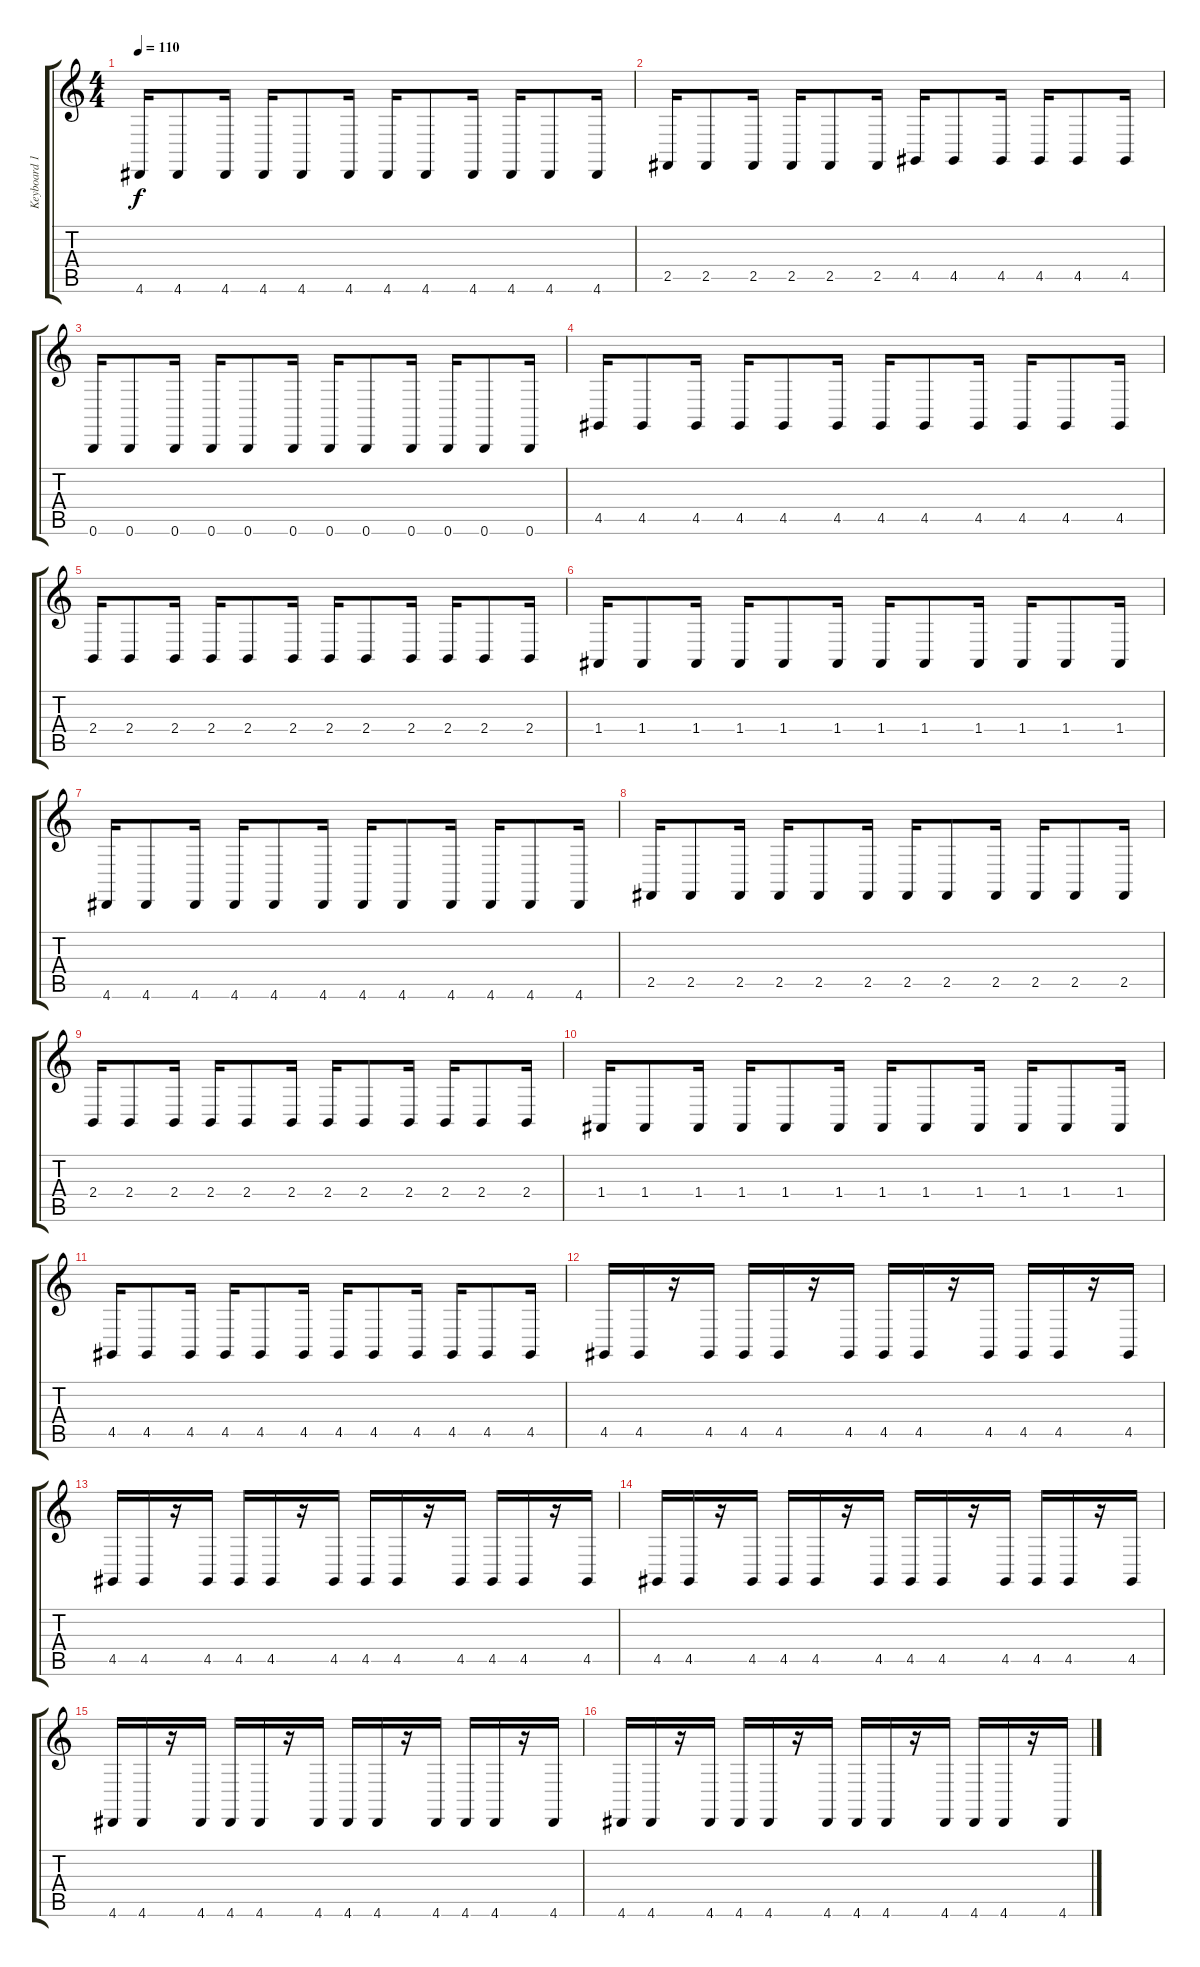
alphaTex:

\track ("Keyboard 1" "Keyboard 1") {instrument lead1square}
\staff {score tabs}
\tuning (B3 Gb3 D3 A2 E2 B1) {hide}
\ts (4 4)
\tempo 110
\clef g2
\ks c
4.6.16{dy f} 4.6.8 4.6.16 4.6.16 4.6.8 4.6.16 4.6.16 4.6.8 4.6.16 4.6.16 4.6.8 4.6.16 |
2.5.16 2.5.8 2.5.16 2.5.16 2.5.8 2.5.16 4.5.16 4.5.8 4.5.16 4.5.16 4.5.8 4.5.16 |
0.6.16 0.6.8 0.6.16 0.6.16 0.6.8 0.6.16 0.6.16 0.6.8 0.6.16 0.6.16 0.6.8 0.6.16 |
4.5.16 4.5.8 4.5.16 4.5.16 4.5.8 4.5.16 4.5.16 4.5.8 4.5.16 4.5.16 4.5.8 4.5.16 |
2.4.16 2.4.8 2.4.16 2.4.16 2.4.8 2.4.16 2.4.16 2.4.8 2.4.16 2.4.16 2.4.8 2.4.16 |
1.4.16 1.4.8 1.4.16 1.4.16 1.4.8 1.4.16 1.4.16 1.4.8 1.4.16 1.4.16 1.4.8 1.4.16 |
4.6.16 4.6.8 4.6.16 4.6.16 4.6.8 4.6.16 4.6.16 4.6.8 4.6.16 4.6.16 4.6.8 4.6.16 |
2.5.16 2.5.8 2.5.16 2.5.16 2.5.8 2.5.16 2.5.16 2.5.8 2.5.16 2.5.16 2.5.8 2.5.16 |
2.4.16 2.4.8 2.4.16 2.4.16 2.4.8 2.4.16 2.4.16 2.4.8 2.4.16 2.4.16 2.4.8 2.4.16 |
1.4.16 1.4.8 1.4.16 1.4.16 1.4.8 1.4.16 1.4.16 1.4.8 1.4.16 1.4.16 1.4.8 1.4.16 |
4.5.16 4.5.8 4.5.16 4.5.16 4.5.8 4.5.16 4.5.16 4.5.8 4.5.16 4.5.16 4.5.8 4.5.16 |
4.5.16{volume 7 instrument lead5charang} 4.5.16 r.16 4.5.16 4.5.16 4.5.16 r.16 4.5.16 4.5.16 4.5.16 r.16 4.5.16 4.5.16 4.5.16 r.16 4.5.16 |
4.5.16 4.5.16 r.16 4.5.16 4.5.16 4.5.16 r.16 4.5.16 4.5.16 4.5.16 r.16 4.5.16 4.5.16 4.5.16 r.16 4.5.16 |
4.5.16{volume 7 instrument lead5charang} 4.5.16 r.16 4.5.16 4.5.16 4.5.16 r.16 4.5.16 4.5.16 4.5.16 r.16 4.5.16 4.5.16 4.5.16 r.16 4.5.16 |
4.6.16{volume 7 instrument lead1square} 4.6.16 r.16 4.6.16 4.6.16 4.6.16 r.16 4.6.16 4.6.16 4.6.16 r.16 4.6.16 4.6.16 4.6.16 r.16 4.6.16 |
4.6.16{volume 7 instrument lead1square} 4.6.16 r.16 4.6.16 4.6.16 4.6.16 r.16 4.6.16 4.6.16 4.6.16 r.16 4.6.16 4.6.16 4.6.16 r.16 4.6.16
